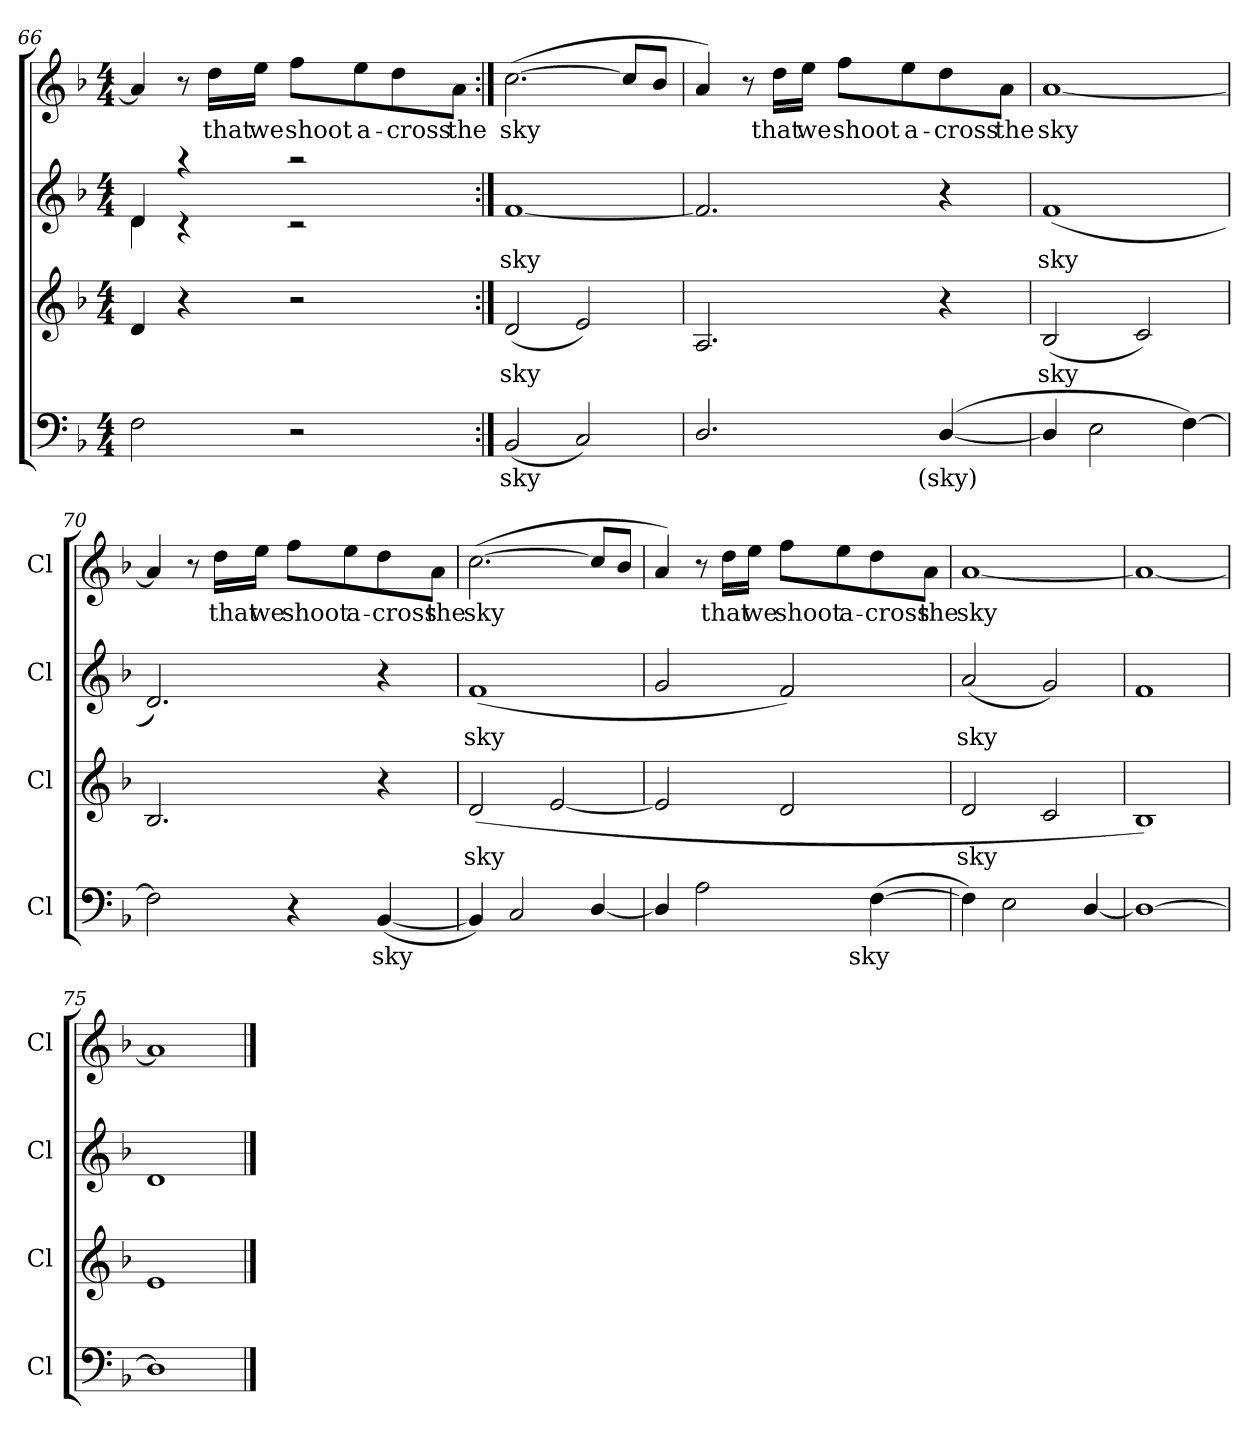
**kern	**text	**kern	**text	**kern	**text	**kern	**text
*part4	*part4	*part3	*part3	*part2	*part2	*part1	*part1
*staff4	*staff4	*staff3	*staff3	*staff2	*staff2	*staff1	*staff1
*I'Cl	*	*I'Cl	*	*I'Cl	*	*I'Cl	*
*clefF4	*	*clefG2	*	*clefG2	*	*clefG2	*
*ITrd1c2	*	*ITrd1c2	*	*ITrd1c2	*	*ITrd1c2	*
*k[b-e-a-]	*	*k[b-e-a-]	*	*k[b-e-a-]	*	*k[b-e-a-]	*
*E-:	*	*E-:	*	*E-:	*	*E-:	*
*M4/4	*	*M4/4	*	*M4/4	*	*M4/4	*
=66	=66	=66	=66	=66	=66	=66	=66
*	*	*	*	*^	*	*	*
2E-\	.	4c/	.	4c/	4c\	.	4g/]	.
.	.	4r	.	4raa	4rc	.	8r	.
!	!	!	!	!	!	!	!	!LO:LY:b
.	.	.	.	.	.	.	16cc\LL	that
!	!	!	!	!	!	!	!	!LO:LY:b
.	.	.	.	.	.	.	16dd\JJ	we
!	!	!	!	!	!	!	!	!LO:LY:b
2r	.	2r	.	2raa	2rc	.	8ee-\L	shoot
!	!	!	!	!	!	!	!	!LO:LY:b
.	.	.	.	.	.	.	8dd\	a-
!	!	!	!	!	!	!	!	!LO:LY:b
.	.	.	.	.	.	.	8cc\	-cross
!	!	!	!	!	!	!	!	!LO:LY:b
.	.	.	.	.	.	.	8g\J	the
*	*	*	*	*v	*v	*	*	*
=67:|!	=67:|!	=67:|!	=67:|!	=67:|!	=67:|!	=67:|!	=67:|!
!	!LO:LY:b	!	!LO:LY:b	!	!LO:LY:b	!	!LO:LY:b
(<2AA-/	sky	(<2c/	sky	[1e-	sky	(>[2.b-\	sky
2BB-/)	.	2d/)	.	.	.	.	.
.	.	.	.	.	.	8b-/L]	.
.	.	.	.	.	.	8a-/J	.
!!LO:LB:g=z
=68	=68	=68	=68	=68	=68	=68	=68
2.C/	.	2.G/	.	2.e-/]	.	4g/)	.
.	.	.	.	.	.	8r	.
!	!	!	!	!	!	!	!LO:LY:b
.	.	.	.	.	.	16cc\LL	that
!	!	!	!	!	!	!	!LO:LY:b
.	.	.	.	.	.	16dd\JJ	we
!	!	!	!	!	!	!	!LO:LY:b
.	.	.	.	.	.	8ee-\L	shoot
!	!	!	!	!	!	!	!LO:LY:b
.	.	.	.	.	.	8dd\	a-
!	!LO:LY:b	!	!	!	!	!	!LO:LY:b
(>[4C/	(sky)	4r	.	4r	.	8cc\	-cross
!	!	!	!	!	!	!	!LO:LY:b
.	.	.	.	.	.	8g\J	the
!!LO:PB:g=z
=69	=69	=69	=69	=69	=69	=69	=69
!	!	!	!LO:LY:b	!	!LO:LY:b	!	!LO:LY:b
4C/]	.	(<2A-/	sky	(<1e-	sky	[1g	sky
2D\	.	.	.	.	.	.	.
.	.	2B-/)	.	.	.	.	.
[4E-\)	.	.	.	.	.	.	.
=70	=70	=70	=70	=70	=70	=70	=70
2E-\]	.	2.A-/	.	2.c/)	.	4g/]	.
.	.	.	.	.	.	8r	.
!	!	!	!	!	!	!	!LO:LY:b
.	.	.	.	.	.	16cc\LL	that
!	!	!	!	!	!	!	!LO:LY:b
.	.	.	.	.	.	16dd\JJ	we
!	!	!	!	!	!	!	!LO:LY:b
4r	.	.	.	.	.	8ee-\L	shoot
!	!	!	!	!	!	!	!LO:LY:b
.	.	.	.	.	.	8dd\	a-
!	!LO:LY:b	!	!	!	!	!	!LO:LY:b
(<[4AA-/	sky	4r	.	4r	.	8cc\	-cross
!	!	!	!	!	!	!	!LO:LY:b
.	.	.	.	.	.	8g\J	the
=71	=71	=71	=71	=71	=71	=71	=71
!	!	!	!LO:LY:b	!	!LO:LY:b	!	!LO:LY:b
4AA-/])	.	(<2c/	sky	(<1e-	sky	(>[2.b-\	sky
2BB-/	.	.	.	.	.	.	.
.	.	[2d/	.	.	.	.	.
[4C/	.	.	.	.	.	8b-/L]	.
.	.	.	.	.	.	8a-/J	.
=72	=72	=72	=72	=72	=72	=72	=72
4C/]	.	2d/]	.	2f/	.	4g/)	.
2G\	.	.	.	.	.	8r	.
!	!	!	!	!	!	!	!LO:LY:b
.	.	.	.	.	.	16cc\LL	that
!	!	!	!	!	!	!	!LO:LY:b
.	.	.	.	.	.	16dd\JJ	we
!	!	!	!	!	!	!	!LO:LY:b
.	.	2c/	.	2e-/)	.	8ee-\L	shoot
!	!	!	!	!	!	!	!LO:LY:b
.	.	.	.	.	.	8dd\	a-
!	!LO:LY:b	!	!	!	!	!	!LO:LY:b
(>[4E-\	sky	.	.	.	.	8cc\	-cross
!	!	!	!	!	!	!	!LO:LY:b
.	.	.	.	.	.	8g\J	the
=73	=73	=73	=73	=73	=73	=73	=73
!	!	!	!LO:LY:b	!	!LO:LY:b	!	!LO:LY:b
*	*	*	*	*	*	*^	*
*	*	*	*	*	*	*	*^	*
4E-\])	.	2c/	sky	(<2g/	sky	[1g	4ryy	2ryy	sky
*	*	*	*	*	*	*MM108	*	*	*
2D\	.	.	.	.	.	.	2.ryy	.	.
*	*	*	*	*	*	*MM108	*	*	*
.	.	2B-/	.	2f/)	.	.	.	2ryy	.
[4C/	.	.	.	.	.	.	.	.	.
*	*	*	*	*	*	*v	*v	*v	*
*	*	*	*	*	*	*MM108	*
=74	=74	=74	=74	=74	=74	=74	=74
1C_	.	1A-)	.	1e-	.	1g_	.
=75	=75	=75	=75	=75	=75	=75	=75
1C]	.	1d	.	1c	.	1g]	.
==	==	==	==	==	==	==	==
*-	*-	*-	*-	*-	*-	*-	*-
